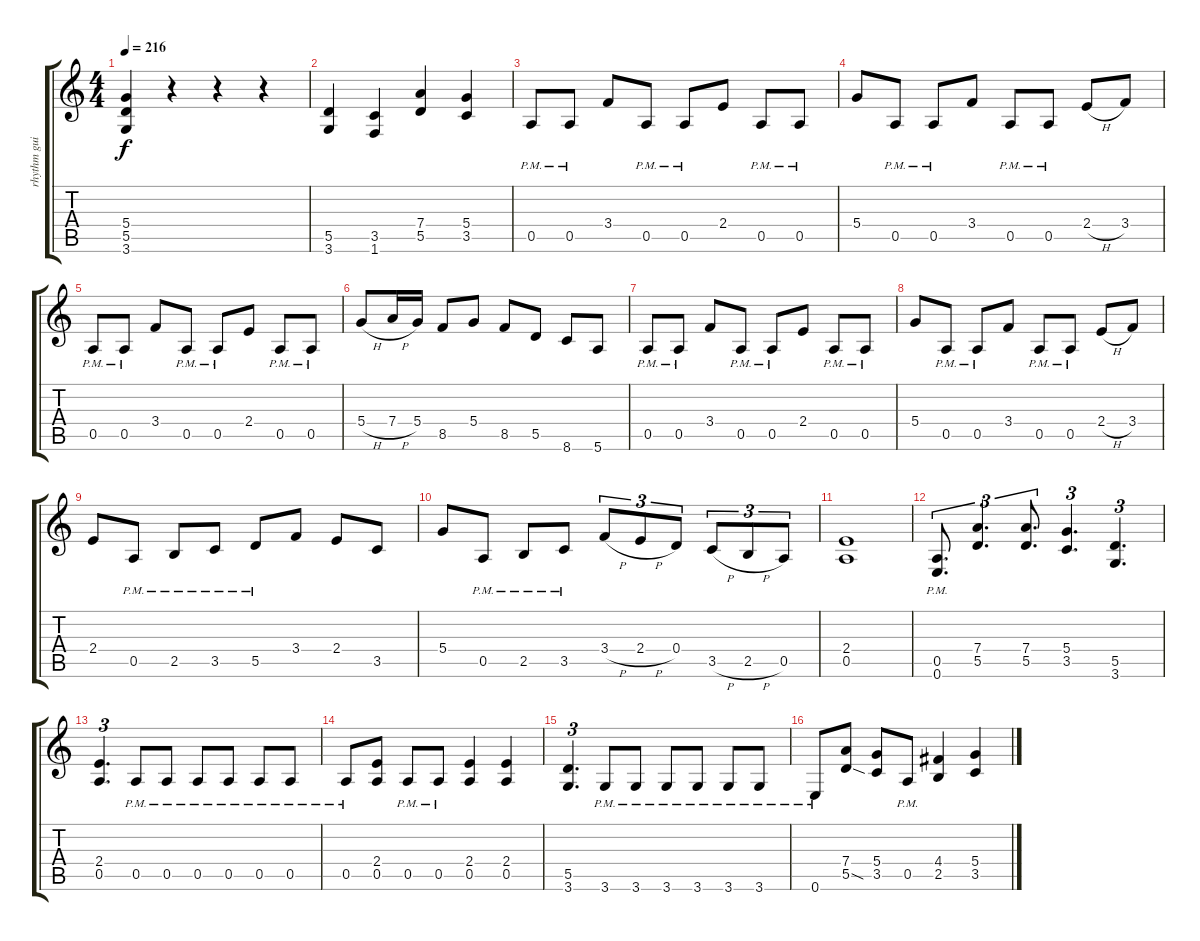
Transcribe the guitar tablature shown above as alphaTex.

\track ("rhythm guitar L" "rhythm gui") {instrument distortionguitar}
\staff {score tabs}
\tuning (E4 B3 G3 D3 A2 E2) {hide}
\ts (4 4)
\tempo 216
\clef g2
\ks c
(5.4 5.5 3.6).4{dy f} r.4 r.4 r.4 |
(5.5 3.6).4 (3.5 1.6).4 (7.4 5.5).4 (5.4 3.5).4 |
0.5{pm}.8 0.5{pm}.8 3.4.8 0.5{pm}.8 0.5{pm}.8 2.4.8 0.5{pm}.8 0.5{pm}.8 |
5.4.8 0.5{pm}.8 0.5{pm}.8 3.4.8 0.5{pm}.8 0.5{pm}.8 2.4{h}.8 3.4.8 |
0.5{pm}.8 0.5{pm}.8 3.4.8 0.5{pm}.8 0.5{pm}.8 2.4.8 0.5{pm}.8 0.5{pm}.8 |
5.4{h}.8 7.4{h}.16 5.4.16 8.5.8 5.4.8 8.5.8 5.5.8 8.6.8 5.6.8 |
0.5{pm}.8 0.5{pm}.8 3.4.8 0.5{pm}.8 0.5{pm}.8 2.4.8 0.5{pm}.8 0.5{pm}.8 |
5.4.8 0.5{pm}.8 0.5{pm}.8 3.4.8 0.5{pm}.8 0.5{pm}.8 2.4{h}.8 3.4.8 |
2.4.8 0.5{pm}.8 2.5{pm}.8 3.5{pm}.8 5.5{pm}.8 3.4.8 2.4.8 3.5.8 |
5.4.8 0.5{pm}.8 2.5{pm}.8 3.5{pm}.8 3.4{h}.8{tu (3 2)} 2.4{h}.8{tu (3 2)} 0.4.8{tu (3 2)} 3.5{h}.8{tu (3 2)} 2.5{h}.8{tu (3 2)} 0.5.8{tu (3 2)} |
(2.4 0.5).1 |
(0.5{pm} 0.6{pm}).8{d tu (3 2)} (7.4 5.5).4{d tu (3 2)} (7.4 5.5).8{d tu (3 2)} (5.4 3.5).4{d tu (3 2)} (5.5 3.6).4{d tu (3 2)} |
(2.4 0.5).4{d tu (3 2)} 0.5{pm}.8 0.5{pm}.8 0.5{pm}.8 0.5{pm}.8 0.5{pm}.8 0.5{pm}.8 |
0.5{pm}.8 (2.4 0.5).8 0.5{pm}.8 0.5{pm}.8 (2.4 0.5).4 (2.4 0.5).4 |
(5.5 3.6).4{d tu (3 2)} 3.6{pm}.8 3.6{pm}.8 3.6{pm}.8 3.6{pm}.8 3.6{pm}.8 3.6{pm}.8 |
0.6{pm}.8 (7.4 5.5{sod}).8 (5.4 3.5).8 0.5{pm}.8 (4.4 2.5).4 (5.4 3.5).4
